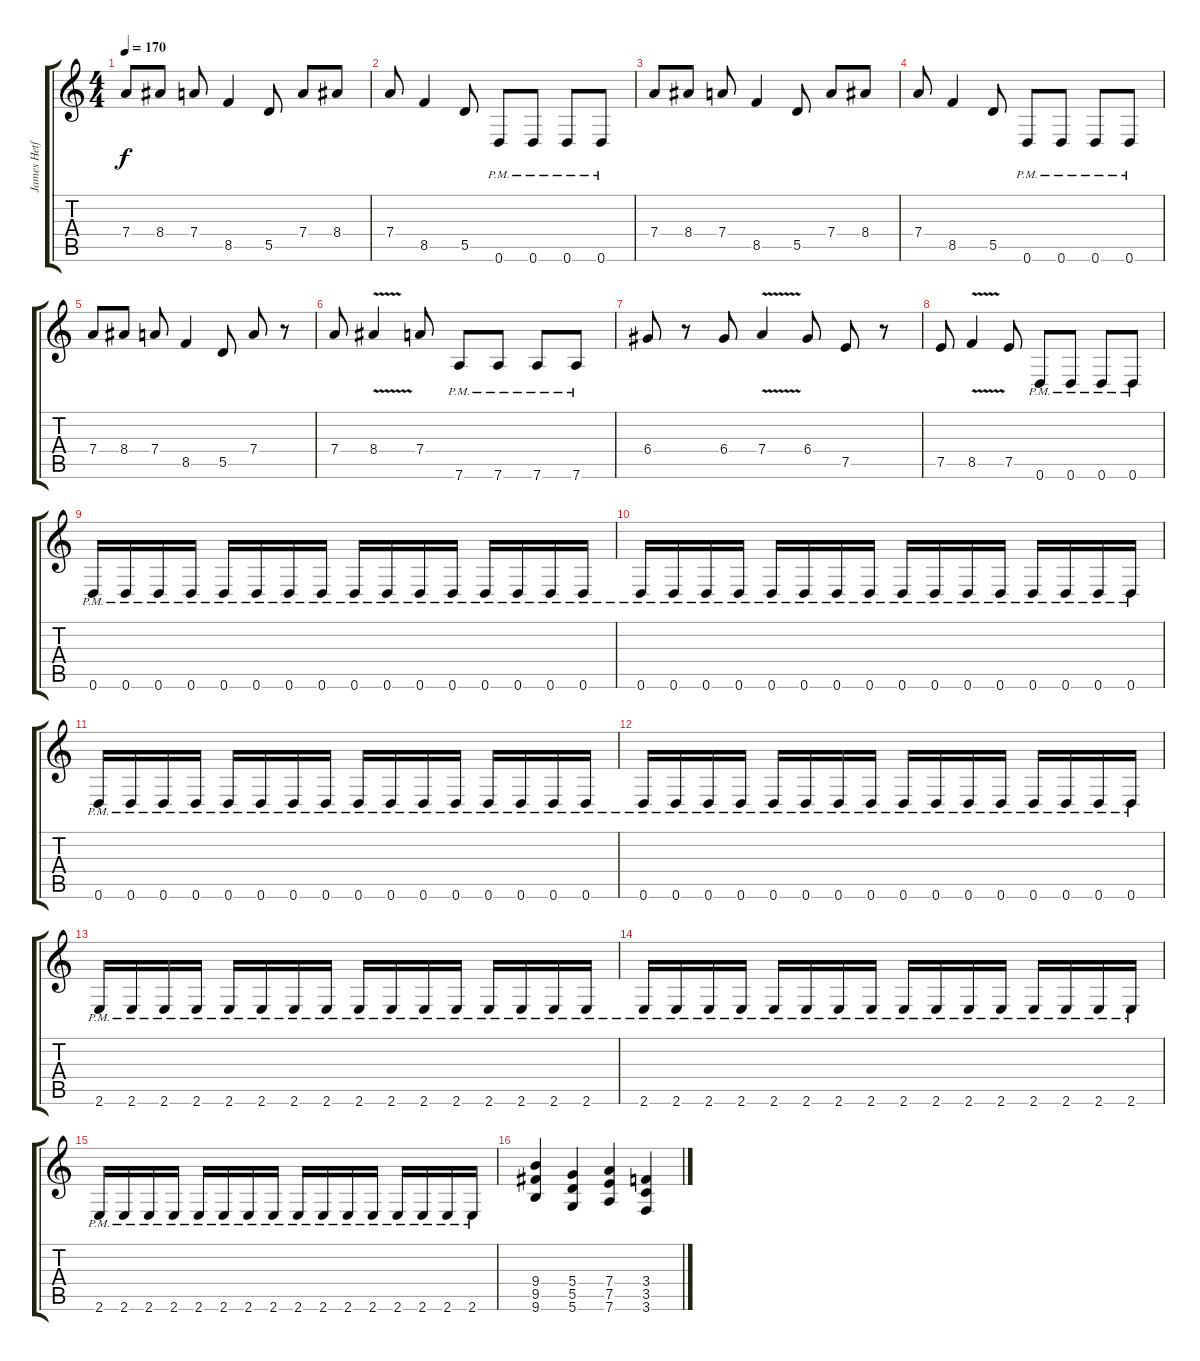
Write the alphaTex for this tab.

\track ("James Hetfield" "James Hetf") {instrument distortionguitar}
\staff {score tabs}
\tuning (E4 B3 G3 D3 A2 D2) {hide}
\ts (4 4)
\tempo 170
\clef g2
\ks c
7.4.8{dy f} 8.4.8 7.4.8 8.5.4 5.5.8 7.4.8 8.4.8 |
7.4.8 8.5.4 5.5.8 0.6{pm}.8 0.6{pm}.8 0.6{pm}.8 0.6{pm}.8 |
7.4.8 8.4.8 7.4.8 8.5.4 5.5.8 7.4.8 8.4.8 |
7.4.8 8.5.4 5.5.8 0.6{pm}.8 0.6{pm}.8 0.6{pm}.8 0.6{pm}.8 |
7.4.8 8.4.8 7.4.8 8.5.4 5.5.8 7.4.8 r.8 |
7.4.8 8.4{v}.4 7.4.8 7.6{pm}.8 7.6{pm}.8 7.6{pm}.8 7.6{pm}.8 |
6.4.8 r.8 6.4.8 7.4{v}.4 6.4.8 7.5.8 r.8 |
7.5.8 8.5{v}.4 7.5.8 0.6{pm}.8 0.6{pm}.8 0.6{pm}.8 0.6{pm}.8 |
0.6{pm}.16 0.6{pm}.16 0.6{pm}.16 0.6{pm}.16 0.6{pm}.16 0.6{pm}.16 0.6{pm}.16 0.6{pm}.16 0.6{pm}.16 0.6{pm}.16 0.6{pm}.16 0.6{pm}.16 0.6{pm}.16 0.6{pm}.16 0.6{pm}.16 0.6{pm}.16 |
0.6{pm}.16 0.6{pm}.16 0.6{pm}.16 0.6{pm}.16 0.6{pm}.16 0.6{pm}.16 0.6{pm}.16 0.6{pm}.16 0.6{pm}.16 0.6{pm}.16 0.6{pm}.16 0.6{pm}.16 0.6{pm}.16 0.6{pm}.16 0.6{pm}.16 0.6{pm}.16 |
0.6{pm}.16 0.6{pm}.16 0.6{pm}.16 0.6{pm}.16 0.6{pm}.16 0.6{pm}.16 0.6{pm}.16 0.6{pm}.16 0.6{pm}.16 0.6{pm}.16 0.6{pm}.16 0.6{pm}.16 0.6{pm}.16 0.6{pm}.16 0.6{pm}.16 0.6{pm}.16 |
0.6{pm}.16 0.6{pm}.16 0.6{pm}.16 0.6{pm}.16 0.6{pm}.16 0.6{pm}.16 0.6{pm}.16 0.6{pm}.16 0.6{pm}.16 0.6{pm}.16 0.6{pm}.16 0.6{pm}.16 0.6{pm}.16 0.6{pm}.16 0.6{pm}.16 0.6{pm}.16 |
2.6{pm}.16 2.6{pm}.16 2.6{pm}.16 2.6{pm}.16 2.6{pm}.16 2.6{pm}.16 2.6{pm}.16 2.6{pm}.16 2.6{pm}.16 2.6{pm}.16 2.6{pm}.16 2.6{pm}.16 2.6{pm}.16 2.6{pm}.16 2.6{pm}.16 2.6{pm}.16 |
2.6{pm}.16 2.6{pm}.16 2.6{pm}.16 2.6{pm}.16 2.6{pm}.16 2.6{pm}.16 2.6{pm}.16 2.6{pm}.16 2.6{pm}.16 2.6{pm}.16 2.6{pm}.16 2.6{pm}.16 2.6{pm}.16 2.6{pm}.16 2.6{pm}.16 2.6{pm}.16 |
2.6{pm}.16 2.6{pm}.16 2.6{pm}.16 2.6{pm}.16 2.6{pm}.16 2.6{pm}.16 2.6{pm}.16 2.6{pm}.16 2.6{pm}.16 2.6{pm}.16 2.6{pm}.16 2.6{pm}.16 2.6{pm}.16 2.6{pm}.16 2.6{pm}.16 2.6{pm}.16 |
(9.4 9.5 9.6).4 (5.4 5.5 5.6).4 (7.4 7.5 7.6).4 (3.4 3.5 3.6).4
